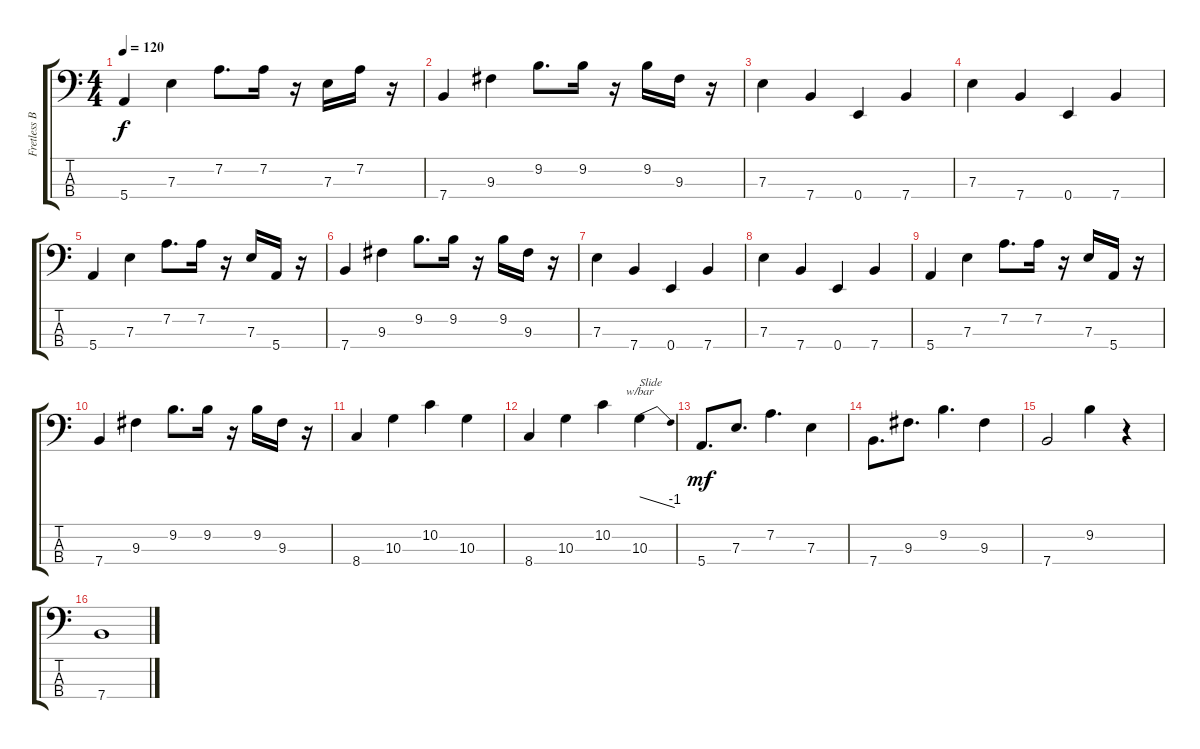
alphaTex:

\track ("Fretless Bass" "Fretless B") {instrument fretlessbass}
\staff {score tabs}
\tuning (G2 D2 A1 E1) {hide}
\ts (4 4)
\tempo 120
\clef f4
\ks c
5.4.4{dy f} 7.3.4 7.2.8{d} 7.2.16 r.16 7.3.16 7.2.16 r.16 |
7.4.4 9.3.4 9.2.8{d} 9.2.16 r.16 9.2.16 9.3.16 r.16 |
7.3.4 7.4.4 0.4.4 7.4.4 |
7.3.4 7.4.4 0.4.4 7.4.4 |
5.4.4 7.3.4 7.2.8{d} 7.2.16 r.16 7.3.16 5.4.16 r.16 |
7.4.4 9.3.4 9.2.8{d} 9.2.16 r.16 9.2.16 9.3.16 r.16 |
7.3.4 7.4.4 0.4.4 7.4.4 |
7.3.4 7.4.4 0.4.4 7.4.4 |
5.4.4 7.3.4 7.2.8{d} 7.2.16 r.16 7.3.16 5.4.16 r.16 |
7.4.4 9.3.4 9.2.8{d} 9.2.16 r.16 9.2.16 9.3.16 r.16 |
8.4.4 10.3.4 10.2.4 10.3.4 |
8.4.4 10.3.4 10.2.4 10.3.4{tbe (dive default 0 0 60 -4) txt "Slide"} |
5.4.8{d dy mf} 7.3.8{d} 7.2.4{d} 7.3.4 |
7.4.8{d} 9.3.8{d} 9.2.4{d} 9.3.4 |
7.4.2 9.2.4 r.4 |
7.4.1
